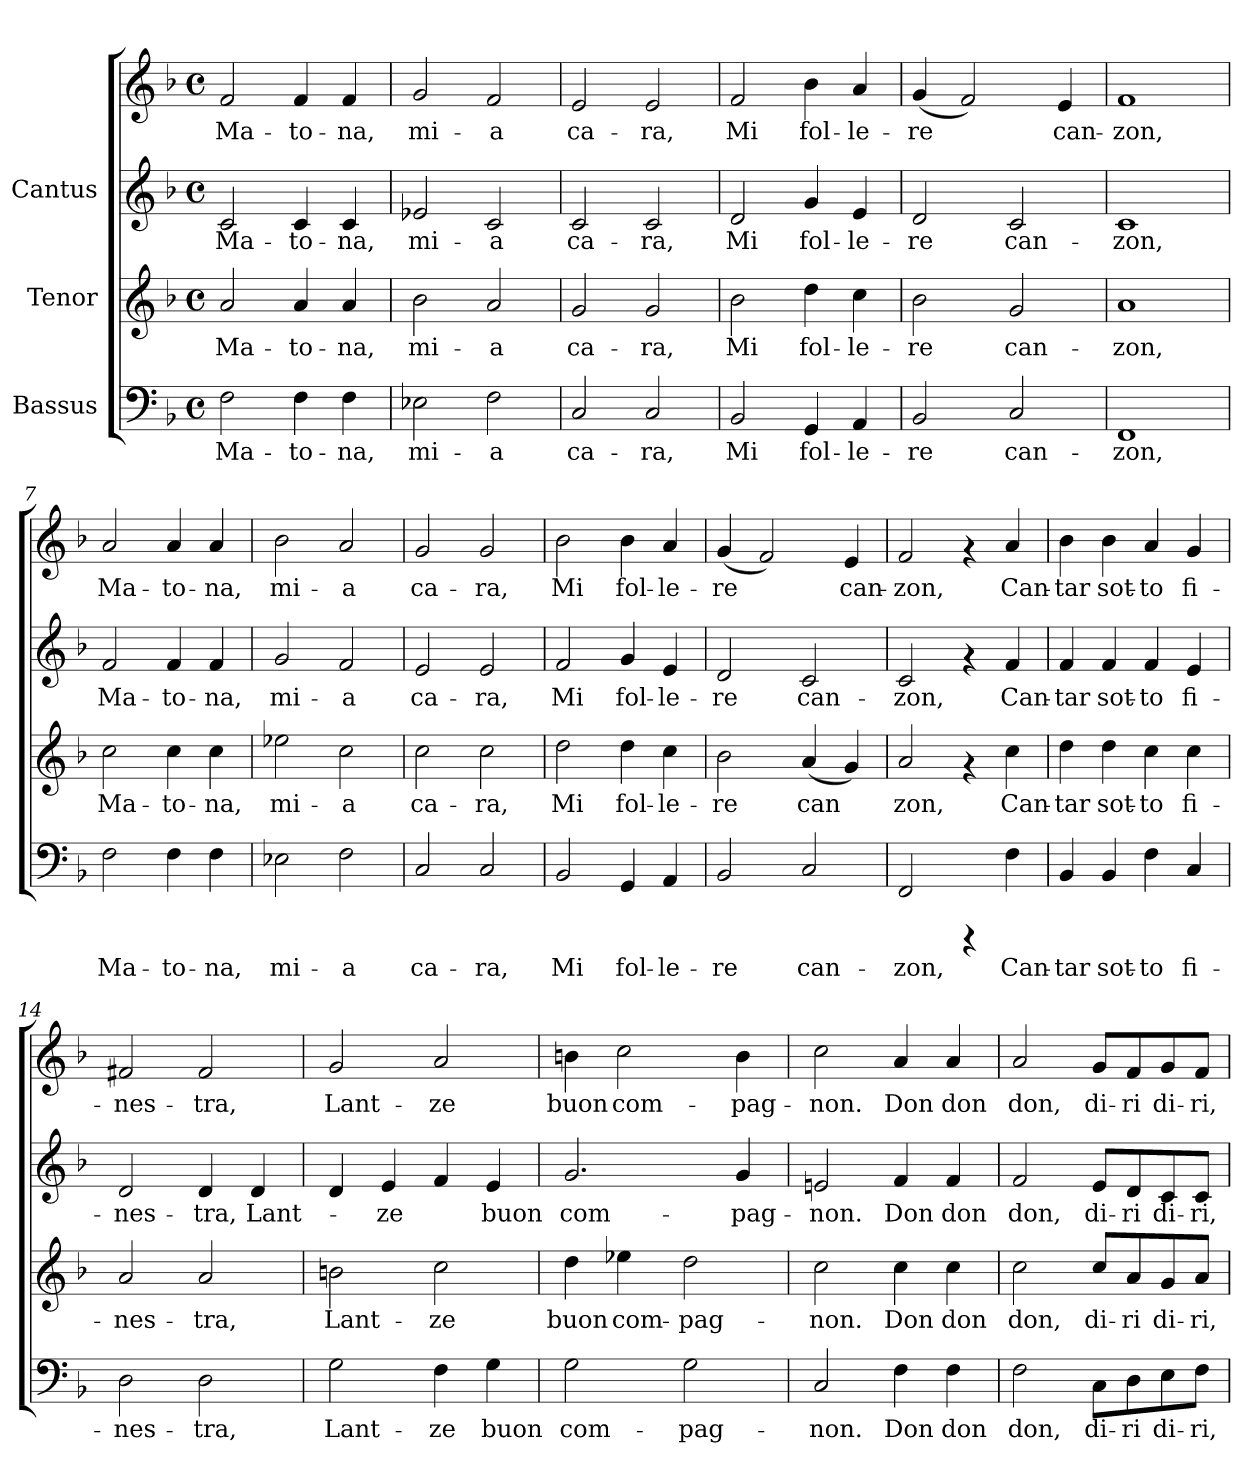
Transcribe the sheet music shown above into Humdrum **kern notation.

**kern	**text	**kern	**text	**kern	**text	**kern	**text
*part3	*part3	*part2	*part2	*part1	*part1	*part1	*part1
*staff4	*staff4	*staff3	*staff3	*staff2	*staff2	*staff1	*staff1
*I"Bassus	*	*I"Tenor	*	*I"Cantus	*	*	*
!!LO:PB:g=z
*stria5	*	*stria5	*	*stria5	*	*stria5	*
*clefF4	*	*clefG2	*	*clefG2	*	*clefG2	*
*k[b-]	*	*k[b-]	*	*k[b-]	*	*k[b-]	*
*F:	*	*F:	*	*F:	*	*F:	*
*M4/4	*	*M4/4	*	*M4/4	*	*M4/4	*
*met(c)	*	*met(c)	*	*met(c)	*	*met(c)	*
*MM204	*	*MM204	*	*MM204	*	*MM204	*
=1	=1	=1	=1	=1	=1	=1	=1
!	!LO:LY:b	!	!LO:LY:b	!	!LO:LY:b	!	!LO:LY:b
2F\	Ma-	2a/	Ma-	2c/	Ma-	2f/	Ma-
!	!LO:LY:b	!	!LO:LY:b	!	!LO:LY:b	!	!LO:LY:b
4F\	-to-	4a/	-to-	4c/	-to-	4f/	-to-
!	!LO:LY:b	!	!LO:LY:b	!	!LO:LY:b	!	!LO:LY:b
4F\	-na,	4a/	-na,	4c/	-na,	4f/	-na,
=2	=2	=2	=2	=2	=2	=2	=2
!	!LO:LY:b	!	!LO:LY:b	!	!LO:LY:b	!	!LO:LY:b
2E-X\	mi-	2b-\	mi-	2e-X/	mi-	2g/	mi-
!	!LO:LY:b	!	!LO:LY:b	!	!LO:LY:b	!	!LO:LY:b
2F\	-a	2a/	-a	2c/	-a	2f/	-a
=3	=3	=3	=3	=3	=3	=3	=3
!	!LO:LY:b	!	!LO:LY:b	!	!LO:LY:b	!	!LO:LY:b
2C/	ca-	2g/	ca-	2c/	ca-	2e/	ca-
!	!LO:LY:b	!	!LO:LY:b	!	!LO:LY:b	!	!LO:LY:b
2C/	-ra,	2g/	-ra,	2c/	-ra,	2e/	-ra,
=4	=4	=4	=4	=4	=4	=4	=4
!	!LO:LY:b	!	!LO:LY:b	!	!LO:LY:b	!	!LO:LY:b
2BB-/	Mi	2b-\	Mi	2d/	-Mi	2f/	Mi
!	!LO:LY:b	!	!LO:LY:b	!	!LO:LY:b	!	!LO:LY:b
4GG/	fol-	4dd\	fol-	4g/	fol-	4b-\	fol-
!	!LO:LY:b	!	!LO:LY:b	!	!LO:LY:b	!	!LO:LY:b
4AA/	-le-	4cc\	-le-	4e/	-le-	4a/	-le-
=5	=5	=5	=5	=5	=5	=5	=5
!	!LO:LY:b	!	!LO:LY:b	!	!LO:LY:b	!	!LO:LY:b
2BB-/	-re	2b-\	-re	2d/	-re	(<4g/	-re
!	!	!	!	!	!	!	!LO:LY:b
.	.	.	.	.	.	2f/)	.
!	!LO:LY:b	!	!LO:LY:b	!	!LO:LY:b	!	!
2C/	can-	2g/	can-	2c/	can-	.	.
!	!	!	!	!	!	!	!LO:LY:b
.	.	.	.	.	.	4e/	can-
=6	=6	=6	=6	=6	=6	=6	=6
!	!LO:LY:b	!	!LO:LY:b	!	!LO:LY:b	!	!LO:LY:b
1FF	-zon,	1a	-zon,	1c	zon,	1f	-zon,
!!LO:LB:g=z
=7	=7	=7	=7	=7	=7	=7	=7
!	!LO:LY:b	!	!LO:LY:b	!	!LO:LY:b	!	!LO:LY:b
2F\	Ma-	2cc\	Ma-	2f/	Ma-	2a/	Ma-
!	!LO:LY:b	!	!LO:LY:b	!	!LO:LY:b	!	!LO:LY:b
4F\	-to-	4cc\	-to-	4f/	-to-	4a/	-to-
!	!LO:LY:b	!	!LO:LY:b	!	!LO:LY:b	!	!LO:LY:b
4F\	-na,	4cc\	-na,	4f/	-na,	4a/	-na,
=8	=8	=8	=8	=8	=8	=8	=8
!	!LO:LY:b	!	!LO:LY:b	!	!LO:LY:b	!	!LO:LY:b
2E-X\	mi-	2ee-X\	mi-	2g/	mi-	2b-\	mi-
!	!LO:LY:b	!	!LO:LY:b	!	!LO:LY:b	!	!LO:LY:b
2F\	-a	2cc\	-a	2f/	-a	2a/	-a
=9	=9	=9	=9	=9	=9	=9	=9
!	!LO:LY:b	!	!LO:LY:b	!	!LO:LY:b	!	!LO:LY:b
2C/	ca-	2cc\	ca-	2e/	ca-	2g/	ca-
!	!LO:LY:b	!	!LO:LY:b	!	!LO:LY:b	!	!LO:LY:b
2C/	-ra,	2cc\	-ra,	2e/	-ra,	2g/	-ra,
=10	=10	=10	=10	=10	=10	=10	=10
!	!LO:LY:b	!	!LO:LY:b	!	!LO:LY:b	!	!LO:LY:b
2BB-/	Mi	2dd\	Mi	2f/	-Mi	2b-\	Mi
!	!LO:LY:b	!	!LO:LY:b	!	!LO:LY:b	!	!LO:LY:b
4GG/	fol-	4dd\	fol-	4g/	fol-	4b-\	fol-
!	!LO:LY:b	!	!LO:LY:b	!	!LO:LY:b	!	!LO:LY:b
4AA/	-le-	4cc\	-le-	4e/	-le-	4a/	-le-
=11	=11	=11	=11	=11	=11	=11	=11
!	!LO:LY:b	!	!LO:LY:b	!	!LO:LY:b	!	!LO:LY:b
2BB-/	-re	2b-\	-re	2d/	-re	(<4g/	-re
!	!	!	!	!	!	!	!LO:LY:b
.	.	.	.	.	.	2f/)	.
!	!LO:LY:b	!	!LO:LY:b	!	!LO:LY:b	!	!
2C/	can-	(<4a/	can-	2c/	can-	.	.
!	!	!	!LO:LY:b	!	!	!	!LO:LY:b
.	.	4g/)	--	.	.	4e/	can-
=12	=12	=12	=12	=12	=12	=12	=12
!	!LO:LY:b	!	!LO:LY:b	!	!LO:LY:b	!	!LO:LY:b
2FF/	-zon,	2a/	-zon,	2c/	-zon,	2f/	-zon,
4rCCC	.	4rf	.	4rf	.	4rf	.
!	!LO:LY:b	!	!LO:LY:b	!	!LO:LY:b	!	!LO:LY:b
4F\	Can-	4cc\	Can-	4f/	Can-	4a/	Can-
!!LO:LB:g=z
=13	=13	=13	=13	=13	=13	=13	=13
!	!LO:LY:b	!	!LO:LY:b	!	!LO:LY:b	!	!LO:LY:b
4BB-/	-tar	4dd\	-tar	4f/	-tar	4b-\	-tar
!	!LO:LY:b	!	!LO:LY:b	!	!LO:LY:b	!	!LO:LY:b
4BB-/	sot-	4dd\	sot-	4f/	sot-	4b-\	sot-
!	!LO:LY:b	!	!LO:LY:b	!	!LO:LY:b	!	!LO:LY:b
4F\	-to	4cc\	-to	4f/	-to	4a/	-to
!	!LO:LY:b	!	!LO:LY:b	!	!LO:LY:b	!	!LO:LY:b
4C/	fi-	4cc\	fi-	4e/	fi-	4g/	fi-
=14	=14	=14	=14	=14	=14	=14	=14
!	!LO:LY:b	!	!LO:LY:b	!	!LO:LY:b	!	!LO:LY:b
2D\	-nes-	2a/	-nes-	2d/	nes-	2f#X/	-nes-
!	!LO:LY:b	!	!LO:LY:b	!	!LO:LY:b	!	!LO:LY:b
2D\	-tra,	2a/	-tra,	4d/	-tra,	2f#/	-tra,
!	!	!	!	!	!LO:LY:b	!	!
.	.	.	.	4d/	Lant-	.	.
=15	=15	=15	=15	=15	=15	=15	=15
!	!LO:LY:b	!	!LO:LY:b	!	!LO:LY:b	!	!LO:LY:b
2G\	Lant-	2bn\	Lant-	4d/	.	2g/	-Lant-
!	!	!	!	!	!LO:LY:b	!	!
.	.	.	.	4e/	ze	.	.
!	!LO:LY:b	!	!LO:LY:b	!	!LO:LY:b	!	!LO:LY:b
4F\	-ze	2cc\	-ze	4f/	.	2a/	-ze
!	!LO:LY:b	!	!	!	!LO:LY:b	!	!
4G\	buon	.	.	4e/	buon	.	.
=16	=16	=16	=16	=16	=16	=16	=16
!	!LO:LY:b	!	!LO:LY:b	!	!LO:LY:b	!	!LO:LY:b
2G\	com-	4dd\	buon	2.g/	-com-	4bn\	buon
!	!	!	!LO:LY:b	!	!	!	!LO:LY:b
.	.	4ee-X\	com-	.	.	2cc\	com-
!	!LO:LY:b	!	!LO:LY:b	!	!	!	!
2G\	-pag-	2dd\	-pag-	.	.	.	.
!	!	!	!	!	!LO:LY:b	!	!LO:LY:b
.	.	.	.	4g/	-pag-	4b\	-pag-
=17	=17	=17	=17	=17	=17	=17	=17
!	!LO:LY:b	!	!LO:LY:b	!	!LO:LY:b	!	!LO:LY:b
2C/	-non.	2cc\	-non.	2en/	non.	2cc\	-non.
*	*	*	*	*	*	*MM216	*
!	!LO:LY:b	!	!LO:LY:b	!	!LO:LY:b	!	!LO:LY:b
4F\	Don	4cc\	Don	4f/	Don	4a/	Don
!	!LO:LY:b	!	!LO:LY:b	!	!LO:LY:b	!	!LO:LY:b
4F\	don	4cc\	don	4f/	don	4a/	don
!!LO:LB:g=z
=18	=18	=18	=18	=18	=18	=18	=18
!	!LO:LY:b	!	!LO:LY:b	!	!LO:LY:b	!	!LO:LY:b
2F\	don,	2cc\	don,	2f/	don,	2a/	don,
!	!LO:LY:b	!	!LO:LY:b	!	!LO:LY:b	!	!LO:LY:b
8C\L	di-	8cc/L	di-	8e/L	di-	8g/L	di-
!	!LO:LY:b	!	!LO:LY:b	!	!LO:LY:b	!	!LO:LY:b
8D\	-ri	8a/	-ri	8d/	-ri	8f/	-ri
!	!LO:LY:b	!	!LO:LY:b	!	!LO:LY:b	!	!LO:LY:b
8E\	di-	8g/	di-	8c/	di-	8g/	di-
!	!LO:LY:b	!	!LO:LY:b	!	!LO:LY:b	!	!LO:LY:b
8F\J	-ri,	8a/J	-ri,	8c/J	-ri,	8f/J	-ri,
=	=	=	=	=	=	=	=
*-	*-	*-	*-	*-	*-	*-	*-
